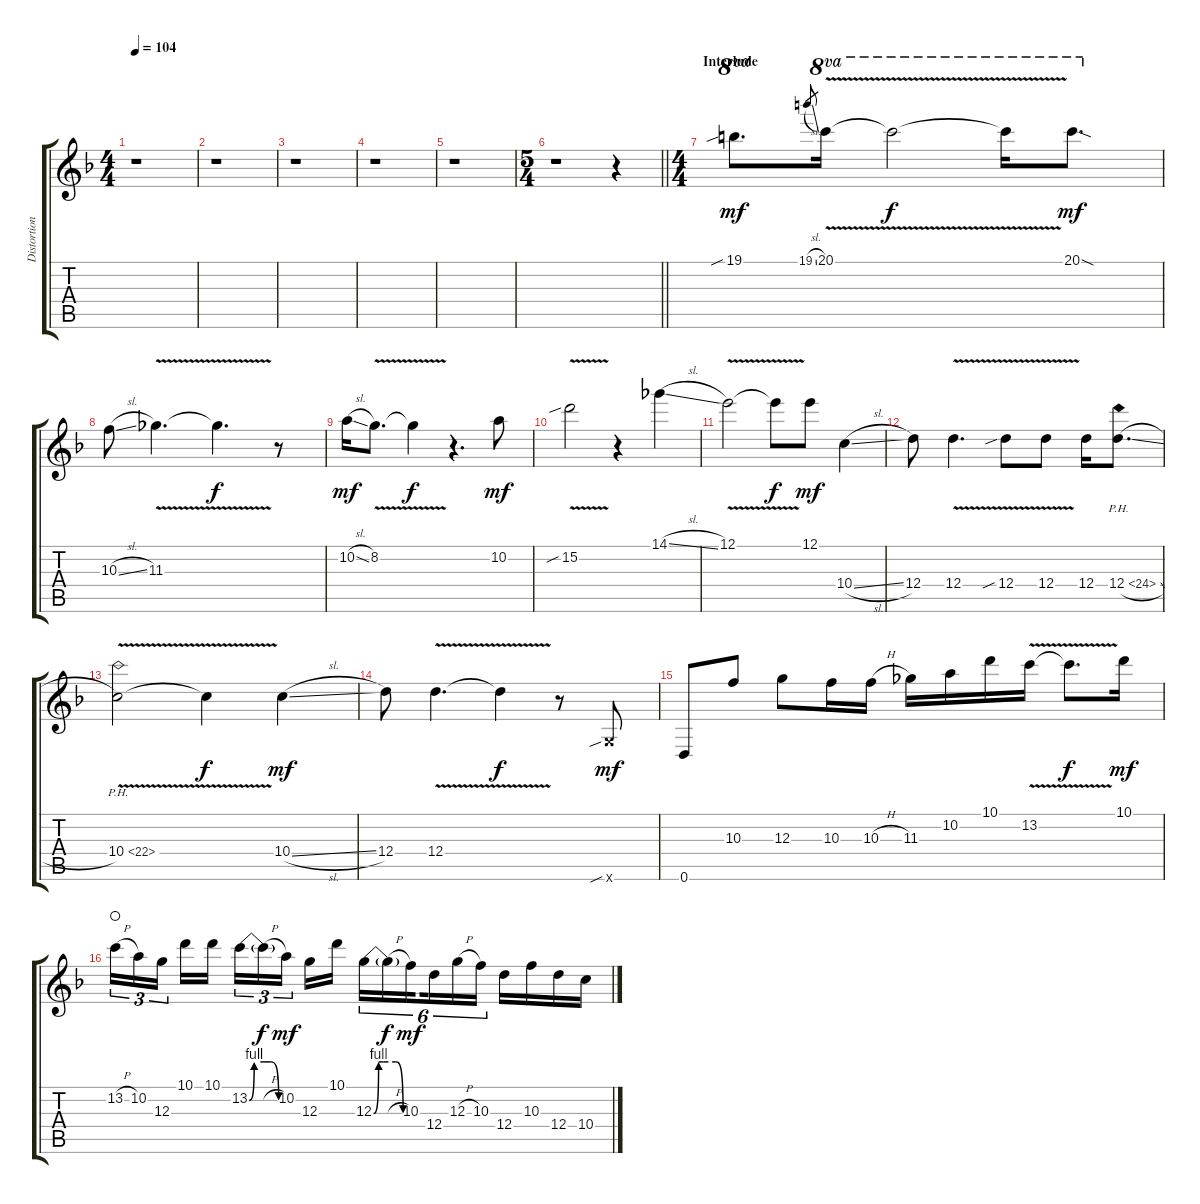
\track ("Distortion w/Slide" "Distortion") {instrument distortionguitar}
\staff {score tabs}
\tuning (E4 B3 G3 D3 A2 D2) {hide}
\ts (4 4)
\tempo 104
\clef g2
\ks f
r.1{dy f} |
r.1 |
r.1 |
r.1 |
r.1 |
\ts (5 4)
\barLineRight lightlight
r.1 r.4 |
\ts (4 4)
\section ("" "Interlude")
19.1{sib}.8{d ot 8va dy mf} 19.1{sl}.8{gr} 20.1{v}.16{ot 8va} 20.1{v t}.2{ot 8va dy f} 20.1{v t}.16{ot 8va} 20.1{sod}.8{d ot 8va dy mf} |
10.3{sl}.8 11.3{v}.4{d} 11.3{v t}.4{d dy f} r.8 |
10.2{sl}.16{dy mf} 8.2{v}.8{d} 8.2{t}.4{dy f} r.4{d} 10.2.8{dy mf} |
15.2{v sib}.2 r.4 14.1{sl}.4 |
12.1{v}.2 12.1{t}.8{dy f} 12.1.8{dy mf} 10.4{sl}.4 |
12.4.8 12.4{v}.4{d} 12.4{v sib}.8 12.4{v}.8 12.4.16 12.4{ph 12 sl}.8{d} |
10.4{ph 12 v}.2 10.4{t}.4{dy f} 10.4{sl}.4{dy mf} |
12.4.8 12.4{v}.4{d} 12.4{t}.4{dy f} r.8 5.6{sib x}.8{dy mf} |
0.6.8 10.3.8 12.3.8 10.3.16 10.3{h}.16 11.3.16 10.2.16 10.1.16 13.2{v}.16 13.2{t}.8{d dy f} 10.1.16{dy mf} |
13.2{h}.16{tu (3 2) waho} 10.2.16{tu (3 2)} 12.3.16{tu (3 2) beam splitsecondary} 10.1.16 10.1.16 13.2{be (custom 0 0 10 4 30 4 44 4 60 0)}.16{tu (3 2)} 13.2{h t}.16{tu (3 2) dy f} 10.2.16{tu (3 2) dy mf beam splitsecondary} 12.3.16 10.1.16 12.3{be (custom 0 0 10 4 20 4 30 4 45 4 60 0)}.16{tu (6 4)} 12.3{h t}.16{tu (6 4) dy f} 10.3.16{tu (6 4) dy mf beam splitsecondary} 12.4.16{tu (6 4)} 12.3{h}.16{tu (6 4)} 10.3.16{tu (6 4)} 12.4.16 10.3.16 12.4.16 10.4.16
